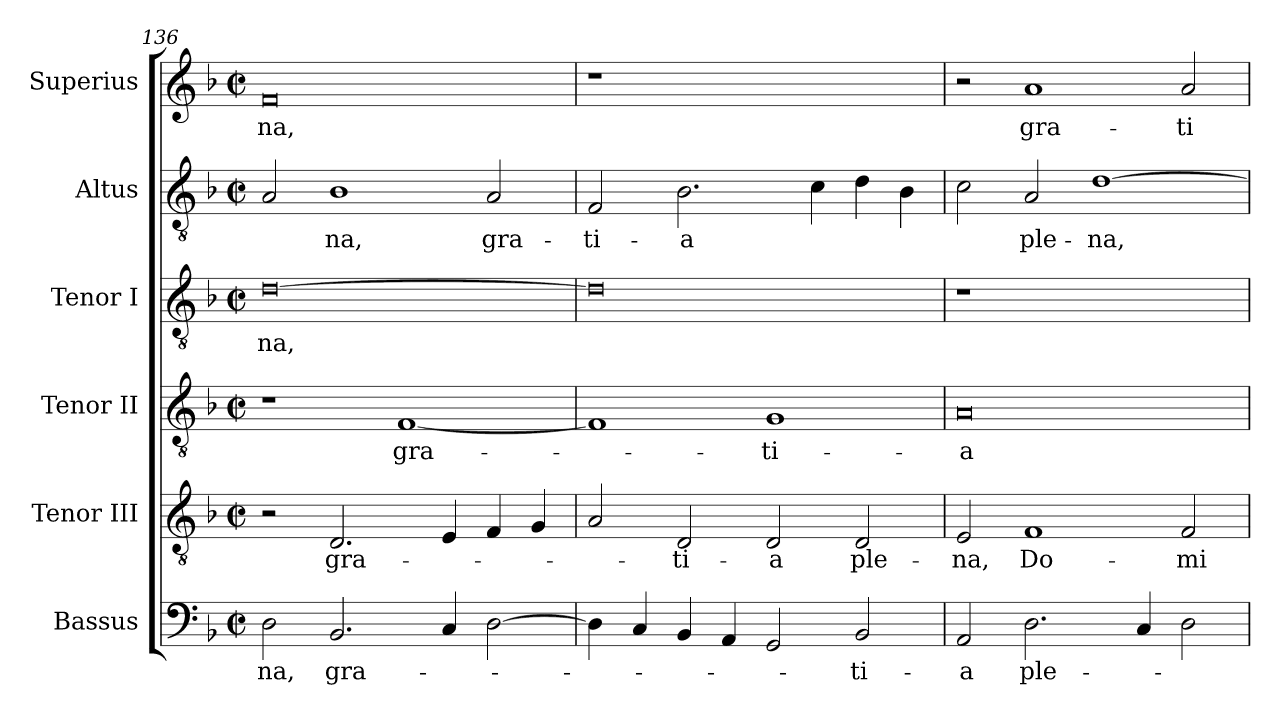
**kern	**text	**kern	**text	**kern	**text	**kern	**text	**kern	**text	**kern	**text
*part6	*part6	*part5	*part5	*part4	*part4	*part3	*part3	*part2	*part2	*part1	*part1
*staff6	*staff6	*staff5	*staff5	*staff4	*staff4	*staff3	*staff3	*staff2	*staff2	*staff1	*staff1
*I"Bassus	*	*I"Tenor III	*	*I"Tenor II	*	*I"Tenor I	*	*I"Altus	*	*I"Superius	*
*I'B.	*	*I'T.	*	*I'T.	*	*I'T.	*	*	*	*I'S.	*
*clefF4	*	*clefGv2	*	*clefGv2	*	*clefGv2	*	*clefGv2	*	*clefG2	*
*	*	*ITrd7c12	*	*ITrd7c12	*	*ITrd7c12	*	*ITrd7c12	*	*	*
*k[b-]	*	*k[b-]	*	*k[b-]	*	*k[b-]	*	*k[b-]	*	*k[b-]	*
*F:	*	*F:	*	*F:	*	*F:	*	*F:	*	*F:	*
*M2/2	*	*M2/2	*	*M2/2	*	*M2/2	*	*M2/2	*	*M2/2	*
*met(c|)	*	*met(c|)	*	*met(c|)	*	*met(c|)	*	*met(c|)	*	*met(c|)	*
=136	=136	=136	=136	=136	=136	=136	=136	=136	=136	=136	=136
!	!LO:LY:b:color=#000000	!	!	!	!	!	!	!	!	!	!
!	!	!	!	!	!	!	!LO:LY:b:color=#000000	!	!	!	!
!	!	!	!	!	!	!	!	!	!	!	!LO:LY:b:color=#000000
2Di\	-na,	2r	.	1r	.	[>0Di	-na,	2AAi/	.	0fi	-na,
!	!LO:LY:b:color=#000000	!	!	!	!	!	!	!	!	!	!
!	!	!	!LO:LY:b:color=#000000	!	!	!	!	!	!	!	!
!	!	!	!	!	!	!	!	!	!LO:LY:b:color=#000000	!	!
2.BB-i/	gra-	2.DDi/	gra-	.	.	.	.	1BB-i	-na,	.	.
!	!	!	!	!	!LO:LY:b:color=#000000	!	!	!	!	!	!
.	.	.	.	[<1FFi	gra-	.	.	.	.	.	.
4Ci/	.	4EEi/	.	.	.	.	.	.	.	.	.
!	!	!	!	!	!	!	!	!	!LO:LY:b:color=#000000	!	!
[>2Di\	.	4FFi/	.	.	.	.	.	2AAi/	gra-	.	.
.	.	4GGi/	.	.	.	.	.	.	.	.	.
=137	=137	=137	=137	=137	=137	=137	=137	=137	=137	=137	=137
!	!	!	!	!	!	!	!	!	!LO:LY:b:color=#000000	!LO:N:vis=1	!
4Di\]	.	2AAi/	.	1FFi]	.	0Di]	.	2FFi/	-ti-	1r	.
4Ci/	.	.	.	.	.	.	.	.	.	.	.
!	!	!	!LO:LY:b:color=#000000	!	!	!	!	!	!	!	!
!	!	!	!	!	!	!	!	!	!LO:LY:b:color=#000000	!	!
4BB-i/	.	2DDi/	-ti-	.	.	.	.	2.BB-i\	-a	.	.
4AAi/	.	.	.	.	.	.	.	.	.	.	.
!	!	!	!LO:LY:b:color=#000000	!	!	!	!	!	!	!	!
!	!	!	!	!	!LO:LY:b:color=#000000	!	!	!	!	!	!
2GGi/	.	2DDi/	-a	1GGi	-ti-	.	.	.	.	1ryy	.
.	.	.	.	.	.	.	.	4Ci\	.	.	.
!	!LO:LY:b:color=#000000	!	!	!	!	!	!	!	!	!	!
!	!	!	!LO:LY:b:color=#000000	!	!	!	!	!	!	!	!
2BB-i/	-ti-	2DDi/	ple-	.	.	.	.	4Di\	.	.	.
.	.	.	.	.	.	.	.	4BB-i\	.	.	.
=138	=138	=138	=138	=138	=138	=138	=138	=138	=138	=138	=138
!	!LO:LY:b:color=#000000	!	!	!	!	!	!	!	!	!	!
!	!	!	!LO:LY:b:color=#000000	!	!	!	!	!	!	!	!
!	!	!	!	!	!LO:LY:b:color=#000000	!LO:N:vis=1	!	!	!	!	!
2AAi/	-a	2EEi/	-na,	0AAi	-a	1r	.	2Ci\	.	2r	.
!	!LO:LY:b:color=#000000	!	!	!	!	!	!	!	!	!	!
!	!	!	!LO:LY:b:color=#000000	!	!	!	!	!	!	!	!
!	!	!	!	!	!	!	!	!	!LO:LY:b:color=#000000	!	!
!	!	!	!	!	!	!	!	!	!	!	!LO:LY:b:color=#000000
2.Di\	ple-	1FFi	Do-	.	.	.	.	2AAi/	ple-	1ai	gra-
!	!	!	!	!	!	!	!	!	!LO:LY:b:color=#000000	!	!
.	.	.	.	.	.	1ryy	.	[>1Di	-na,	.	.
4Ci/	.	.	.	.	.	.	.	.	.	.	.
!	!	!	!LO:LY:b:color=#000000	!	!	!	!	!	!	!	!
!	!	!	!	!	!	!	!	!	!	!	!LO:LY:b:color=#000000
2Di\	.	2FFi/	-mi-	.	.	.	.	.	.	2ai/	-ti-
=	=	=	=	=	=	=	=	=	=	=	=
*-	*-	*-	*-	*-	*-	*-	*-	*-	*-	*-	*-
